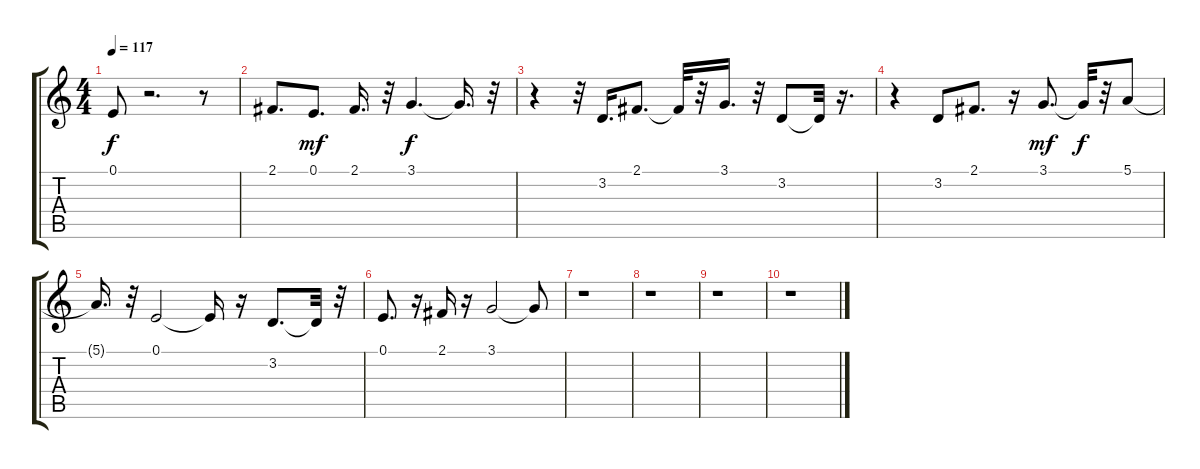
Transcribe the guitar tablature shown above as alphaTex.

\track "" {instrument pad7halo}
\staff {score tabs}
\tuning (E4 B3 G3 D3 A2 E2) {hide}
\ts (4 4)
\tempo 117
\clef g2
\ks c
0.1{t}.8{dy f} r.2{d} r.8 |
2.1.8{d} 0.1.8{d dy mf} 2.1.16{d} r.32 3.1.4{d dy f} 3.1{t}.16{d} r.32 |
r.4 r.32 3.2.16{d} 2.1.8{d} 2.1{t}.32 r.32 3.1.16{d} r.32 3.2.8 3.2{t}.32 r.16{d} |
r.4 3.2.8 2.1.8{d} r.16 3.1.8{d dy mf} 3.1{t}.32{dy f} r.32 5.1.8 |
5.1{t}.16{d} r.32 0.1.2 0.1{t}.16 r.16 3.2.8{d} 3.2{t}.32 r.32 |
0.1.8{d} r.16 2.1.16 r.16 3.1.2 3.1{t}.8 |
r.1 |
r.1 |
r.1 |
r.1
